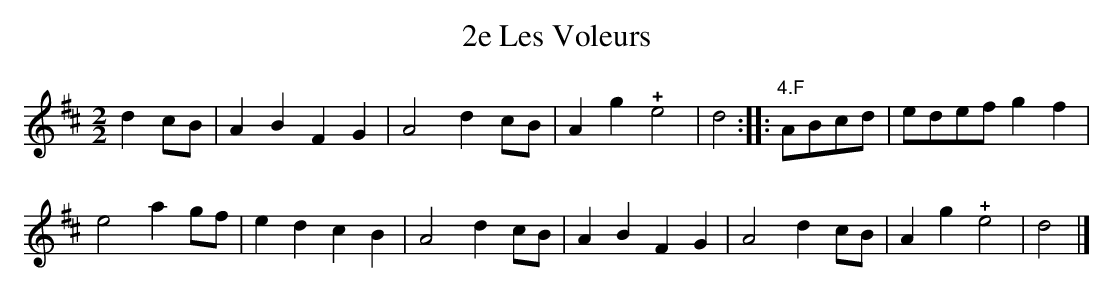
X:1
T: 2e Les Voleurs
M: 2/2
L: 1/8
K: D
d2cB |\
A2B2 F2G2 | A4 d2cB | A2g2 !+!e4 | d4 :|\
|: "4.F"ABcd |\
edef g2f2 |
e4 a2gf | e2d2 c2B2 | A4 d2cB |\
A2B2 F2G2 | A4 d2cB | A2g2 !+!e4 | d4 |]
